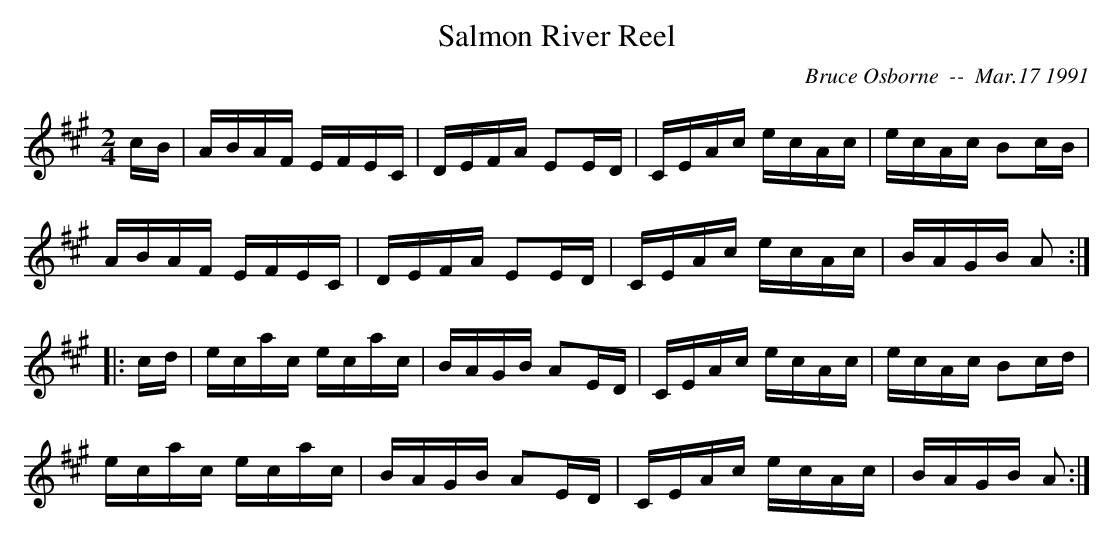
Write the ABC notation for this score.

X:1
T:Salmon River Reel
C:Bruce Osborne  --  Mar.17 1991
M:2/4
L:1/16
K:A
cB|ABAF EFEC|DEFA E2ED|CEAc ecAc|ecAc B2cB|
ABAF EFEC|DEFA E2ED|CEAc ecAc|BAGB A2:|
|:cd|ecac ecac|BAGB A2ED|CEAc ecAc|ecAc B2cd|
ecac ecac|BAGB A2ED|CEAc ecAc|BAGB A2:|
